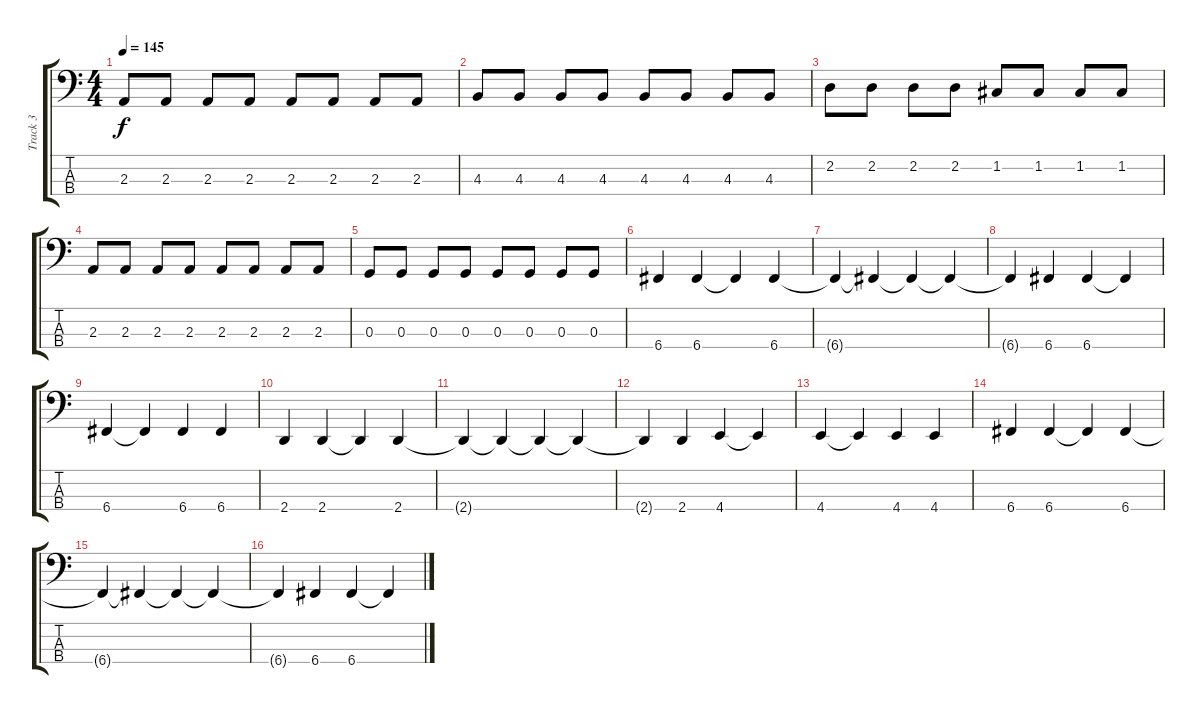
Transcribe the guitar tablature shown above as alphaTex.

\track ("Track 3" "Track 3") {instrument electricbasspick}
\staff {score tabs}
\tuning (F2 C2 G1 C1) {hide}
\ts (4 4)
\tempo 145
\clef f4
\ks c
2.3.8{dy f} 2.3.8 2.3.8 2.3.8 2.3.8 2.3.8 2.3.8 2.3.8 |
4.3.8 4.3.8 4.3.8 4.3.8 4.3.8 4.3.8 4.3.8 4.3.8 |
2.2.8 2.2.8 2.2.8 2.2.8 1.2.8 1.2.8 1.2.8 1.2.8 |
2.3.8 2.3.8 2.3.8 2.3.8 2.3.8 2.3.8 2.3.8 2.3.8 |
0.3.8 0.3.8 0.3.8 0.3.8 0.3.8 0.3.8 0.3.8 0.3.8 |
6.4.4 6.4.4 6.4{t}.4 6.4.4 |
6.4{t}.4 6.4{t}.4 6.4{t}.4 6.4{t}.4 |
6.4{t}.4 6.4.4 6.4.4 6.4{t}.4 |
6.4.4 6.4{t}.4 6.4.4 6.4.4 |
2.4.4 2.4.4 2.4{t}.4 2.4.4 |
2.4{t}.4 2.4{t}.4 2.4{t}.4 2.4{t}.4 |
2.4{t}.4 2.4.4 4.4.4 4.4{t}.4 |
4.4.4 4.4{t}.4 4.4.4 4.4.4 |
6.4.4 6.4.4 6.4{t}.4 6.4.4 |
6.4{t}.4 6.4{t}.4 6.4{t}.4 6.4{t}.4 |
6.4{t}.4 6.4.4 6.4.4 6.4{t}.4
